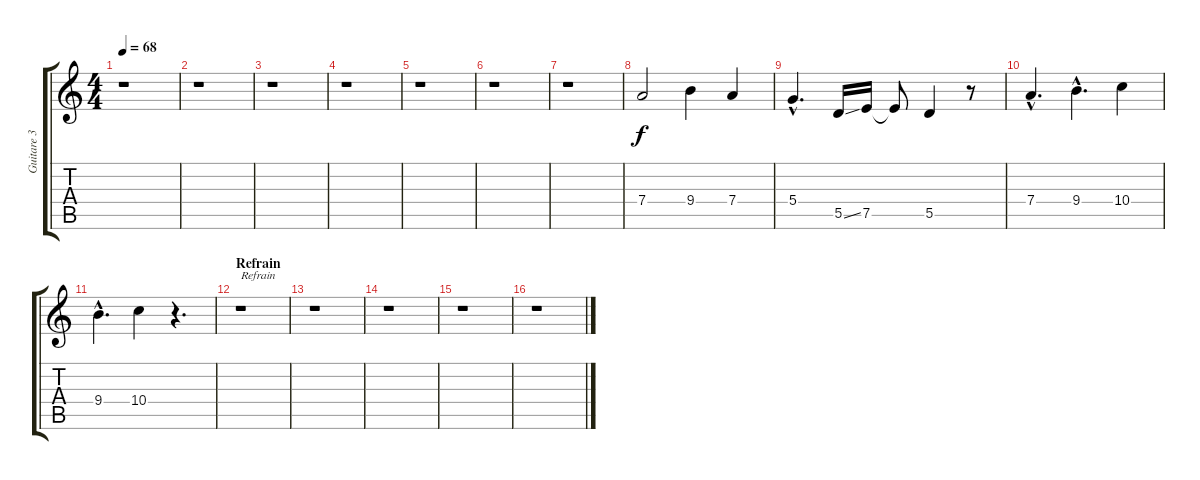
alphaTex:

\track ("Guitare 3" "Guitare 3") {instrument distortionguitar}
\staff {score tabs}
\tuning (E4 B3 G3 D3 A2 E2) {hide}
\ts (4 4)
\tempo 68
\clef g2
\ks c
r.1{dy f} |
r.1 |
r.1 |
r.1 |
r.1 |
r.1 |
r.1 |
\section ("" "")
7.4.2{txt ""} 9.4.4 7.4.4{txt ""} |
5.4{hac}.4{d} 5.5{ss}.16 7.5.16 7.5{t}.8 5.5.4 r.8 |
7.4{hac}.4{d} 9.4{hac}.4{d} 10.4.4 |
9.4{hac}.4{d} 10.4.4 r.4{d} |
\section ("" "Refrain")
r.1{txt "Refrain"} |
r.1 |
r.1 |
r.1 |
r.1
